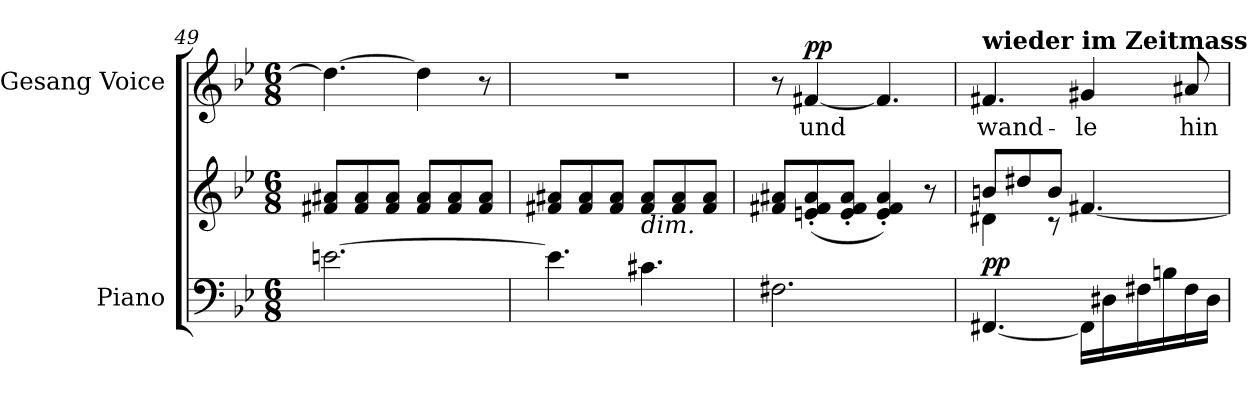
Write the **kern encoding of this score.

**kern	**kern	**dynam	**kern	**text	**dynam
*part2	*part2	*part2	*part1	*part1	*part1
*staff3	*staff2	*staff2/3	*staff1	*staff1	*staff1
*I"Piano	*	*	*I"Gesang Voice	*	*
*I'Pno	*	*	*	*	*
*clefF4	*clefG2	*	*clefG2	*	*
*k[b-e-]	*k[b-e-]	*	*k[b-e-]	*	*
*M6/8	*M6/8	*	*M6/8	*	*
=49	=49	=49	=49	=49	=49
[2.en\	8f#X/ 8a#X/L	.	4.dd-\_	.	.
.	8f#/ 8a#/	.	.	.	.
.	8f#/ 8a#/J	.	.	.	.
.	8f#/ 8a#/L	.	4dd-\]	.	.
.	8f#/ 8a#/	.	.	.	.
.	8f#/ 8a#/J	.	8r	.	.
=50	=50	=50	=50	=50	=50
4.e\]	8f#X/ 8a#X/L	.	2.r	.	.
.	8f#/ 8a#/	.	.	.	.
.	8f#/ 8a#/J	.	.	.	.
!	!LO:TX:b:i:t=dim.	!	!	!	!
4.c#X\	8f#/ 8a#/L	.	.	.	.
.	8f#/ 8a#/	.	.	.	.
.	8f#/ 8a#/J	.	.	.	.
=51	=51	=51	=51	=51	=51
2.F#X\	8f#X/ 8a#X/L	.	8r	.	.
!	!	!	!	!LO:LY:b	!LO:DY:a
.	(8en/' 8f#/' 8a#/'	.	[4f#X/	und	pp
.	8e/' 8f#/' 8a#/'J	.	.	.	.
.	4e/' 4f#/' 4a#/')	.	4.f#/]	.	.
.	8r	.	.	.	.
=52	=52	=52	=52	=52	=52
*	*^	*	*	*	*
!	!	!	!	!LO:TX:a:B:t=wieder im Zeitmass	!	!
!	!	!	!LO:DY:a=2	!	!LO:LY:b	!
[<4.FF#X/	8bn/L	4d#X\	pp	4.f#X/	wand-	.
.	8dd#X/	.	.	.	.	.
.	8b/J	8r	.	.	.	.
!	!	!	!	!	!LO:LY:b	!
16FF#\LL]	[4.f#X/	4.ryy	.	4g#X/	-le	.
16D#X\	.	.	.	.	.	.
16F#X\	.	.	.	.	.	.
16Bn\	.	.	.	.	.	.
!	!	!	!	!	!LO:LY:b	!
16F#\	.	.	.	8a#X/	hin-	.
16D#\JJ	.	.	.	.	.	.
*	*v	*v	*	*	*	*
=	=	=	=	=	=
*-	*-	*-	*-	*-	*-
